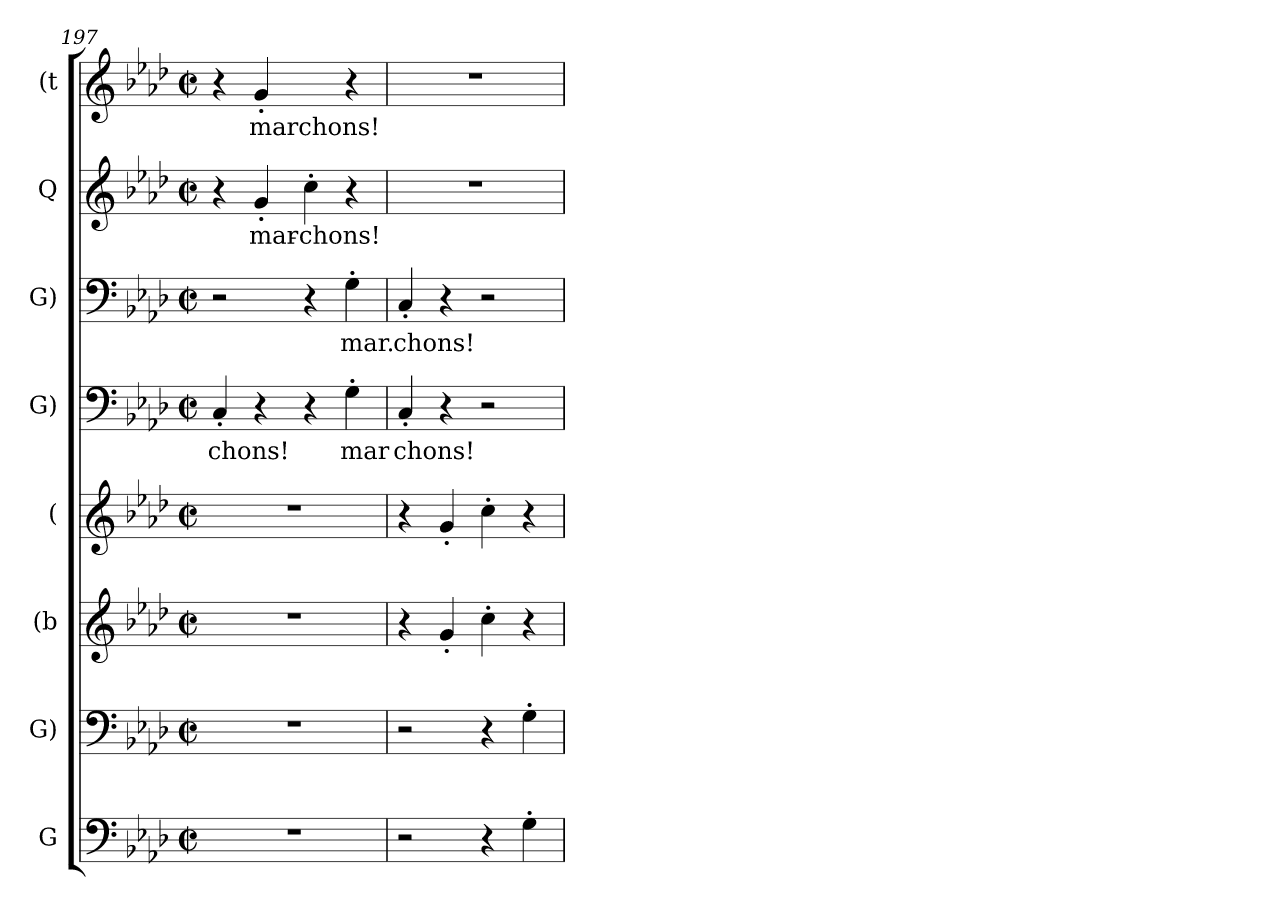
**kern	**kern	**kern	**kern	**kern	**text	**kern	**text	**kern	**text	**kern	**text
*part8	*part7	*part6	*part5	*part4	*part4	*part3	*part3	*part2	*part2	*part1	*part1
*staff8	*staff7	*staff6	*staff5	*staff4	*staff4	*staff3	*staff3	*staff2	*staff2	*staff1	*staff1
*I"G	*I"G)	*I"(b	*I"(	*I"G)	*	*I"G)	*	*I"Q	*	*I"(t	*
*clefF4	*clefF4	*clefG2	*clefG2	*clefF4	*	*clefF4	*	*clefG2	*	*clefG2	*
*k[b-e-a-d-]	*k[b-e-a-d-]	*k[b-e-a-d-]	*k[b-e-a-d-]	*k[b-e-a-d-]	*	*k[b-e-a-d-]	*	*k[b-e-a-d-]	*	*k[b-e-a-d-]	*
*M2/2	*M2/2	*M2/2	*M2/2	*M2/2	*	*M2/2	*	*M2/2	*	*M2/2	*
*met(c|)	*met(c|)	*met(c|)	*met(c|)	*met(c|)	*	*met(c|)	*	*met(c|)	*	*met(c|)	*
=197	=197	=197	=197	=197	=197	=197	=197	=197	=197	=197	=197
1r	1r	1r	1r	4C'<i/	chons!	2r	.	4r	.	4r	.
.	.	.	.	4r	.	.	.	4g'<i/	mar-	4g'<i/	marchons!
.	.	.	.	4r	.	4r	.	4cc'>i\	chons!	4ryy	.
.	.	.	.	4G'>i\	mar	4G'>i\	mar.	4r	.	4r	.
=198	=198	=198	=198	=198	=198	=198	=198	=198	=198	=198	=198
2r	2r	4r	4r	4C'<i/	chons!	4C'<i/	chons!	1r	.	1r	.
.	.	4g'<i/	4g'<i/	4r	.	4r	.	.	.	.	.
4r	4r	4cc'>i\	4cc'>i\	2r	.	2r	.	.	.	.	.
4G'>i\	4G'>i\	4r	4r	.	.	.	.	.	.	.	.
=	=	=	=	=	=	=	=	=	=	=	=
*-	*-	*-	*-	*-	*-	*-	*-	*-	*-	*-	*-
